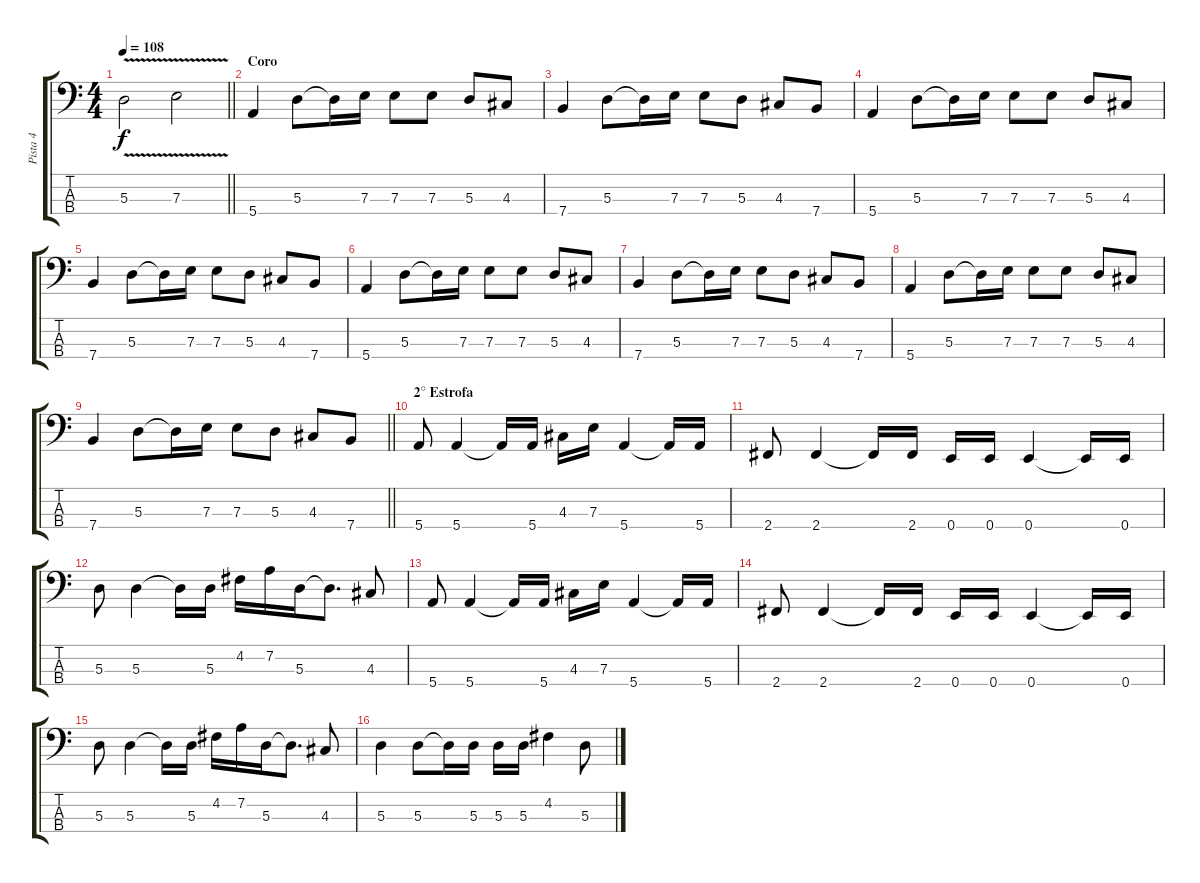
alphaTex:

\track ("Pista 4" "Pista 4") {instrument electricbassfinger}
\staff {score tabs}
\tuning (G2 D2 A1 E1) {hide}
\ts (4 4)
\tempo 108
\clef f4
\barLineRight lightlight
\ks c
5.3{v}.2{dy f} 7.3{v}.2 |
\section ("" "Coro")
5.4.4 5.3.8 5.3{t}.16 7.3.16 7.3.8 7.3.8 5.3.8 4.3.8 |
7.4.4 5.3.8 5.3{t}.16 7.3.16 7.3.8 5.3.8 4.3.8 7.4.8 |
5.4.4 5.3.8 5.3{t}.16 7.3.16 7.3.8 7.3.8 5.3.8 4.3.8 |
7.4.4 5.3.8 5.3{t}.16 7.3.16 7.3.8 5.3.8 4.3.8 7.4.8 |
5.4.4 5.3.8 5.3{t}.16 7.3.16 7.3.8 7.3.8 5.3.8 4.3.8 |
7.4.4 5.3.8 5.3{t}.16 7.3.16 7.3.8 5.3.8 4.3.8 7.4.8 |
5.4.4 5.3.8 5.3{t}.16 7.3.16 7.3.8 7.3.8 5.3.8 4.3.8 |
\barLineRight lightlight
7.4.4 5.3.8 5.3{t}.16 7.3.16 7.3.8 5.3.8 4.3.8 7.4.8 |
\section ("" "2° Estrofa")
5.4.8 5.4.4 5.4{t}.16 5.4.16 4.3.16 7.3.16 5.4.4 5.4{t}.16 5.4.16 |
2.4.8 2.4.4 2.4{t}.16 2.4.16 0.4.16 0.4.16 0.4.4 0.4{t}.16 0.4.16 |
5.3.8 5.3.4 5.3{t}.16 5.3.16 4.2.16 7.2.16 5.3.16 5.3{t}.8{d} 4.3.8 |
5.4.8 5.4.4 5.4{t}.16 5.4.16 4.3.16 7.3.16 5.4.4 5.4{t}.16 5.4.16 |
2.4.8 2.4.4 2.4{t}.16 2.4.16 0.4.16 0.4.16 0.4.4 0.4{t}.16 0.4.16 |
5.3.8 5.3.4 5.3{t}.16 5.3.16 4.2.16 7.2.16 5.3.16 5.3{t}.8{d} 4.3.8 |
5.3.4 5.3.8 5.3{t}.16 5.3.16 5.3.16 5.3.16 4.2.4 5.3.8
